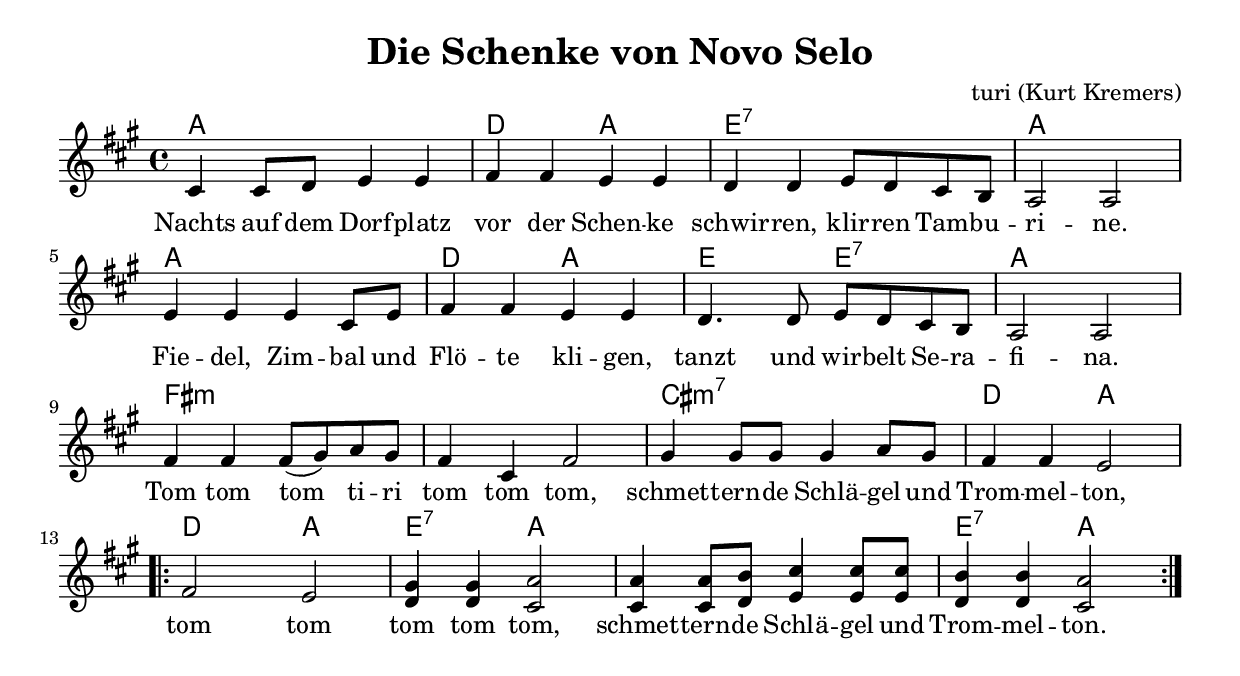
\version "2.8.1"
%#(ly:set-option (quote no-point-and-click))
%#(set-global-staff-size 18)

\header{
	title = "Die Schenke von Novo Selo"
	%poet = "T: "
	composer = "turi (Kurt Kremers)"
%	instrument = "2 voc + git"
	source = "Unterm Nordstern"
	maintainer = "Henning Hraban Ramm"
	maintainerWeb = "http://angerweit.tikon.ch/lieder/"
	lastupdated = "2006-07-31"
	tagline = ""
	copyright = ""
}

global = {
	\clef treble
	\key a \major
	\time 4/4
}

akkorde = \chordmode {
	a2 a4 a |
	d d a a |
	e2:7 e:7 |
	a a |
	a4 a a a |
	d d a a |
	e e e:7 e:7 |
	a2 a |
	fis:m fis4:m fis:m |
	fis:m fis:m fis2:m |
	cis2:m7 cis:m7 |
	d4 d a2
	\repeat volta 2 {
		d4 d a2 |
		e4:7 e:7 a2 |
		a a |
		e:7 a
	}
}

dynamics = \relative c {
	r1\mp
}

oberstimme = \relative c' {
	cis4 cis8 d e4 e |
	fis fis e e |
	d d e8 d cis b |
	a2 a |
	e'4 e e cis8 e |
	fis4 fis e e |
	d4. d8 e d cis b |
	a2 a |
	fis'4 fis fis8( gis) a gis |
	fis4 cis fis2 |
	gis4 gis8 gis gis4 a8 gis |
	fis4 fis e2
	\repeat volta 2 {
		fis2 e |
		< d gis >4 < d gis > < cis a' >2 |
		< cis a' >4 < cis a' >8 < d b' > < e cis' >4 < e cis' >8 < e cis' > |
		< d b' >4 < d b' > < cis a' >2
	}
}

text = \lyricmode {
	Nachts auf dem Dorf -- platz vor der Schen -- ke
	schwir -- ren, klir -- ren Tam -- bu -- ri -- ne.
	Fie -- del, Zim -- bal und Flö -- te kli -- gen,
	tanzt und wir -- belt Se -- ra -- fi -- na.
	Tom tom tom ti -- ri tom tom tom,
	schmet -- tern -- de Schlä -- gel und Trom -- mel -- ton,
	tom tom tom tom tom,
	schmet -- tern -- de Schlä -- gel und Trom -- mel -- ton.
}

% Papier-Ausgabe
\score {
	<<
		%\override Score . LyricText #'font-name = #"Gentium"
		%\override Score . BarNumber 
		%    #'break-visibility = #all-invisible
		\context ChordNames {
			%\override ChordNames . ChordName  #'font-name = #"Gentium"
			\germanChords
			\set chordChanges = ##t
			\akkorde
		}
		\context Staff = Oben <<
			\global
			\context Voice = "eins" \oberstimme
			%\context Voice = "zwei" \unterstimme
		>>
		\lyricsto "eins" \new Lyrics { \text }
	>>
	\layout { 
		indent = 0\cm
		%linewidth = 123\mm
	}
}

% MIDI
\score {
	\unfoldRepeats {
		<<
			\context Staff = chords <<
				\set Staff.midiInstrument = "fx 4 (atmosphere)"
				\context Voice = chords {
					<< \dynamics \akkorde >>
				}
			>>
			\context Staff = ober <<
				%\set Staff.midiInstrument = "violin"
				\context Voice = ober \oberstimme
			>>
		>>
	}
	\midi{ \tempo 4=180 }
}

%%% Local Variables:
%%% coding: utf-8
%%% End:

